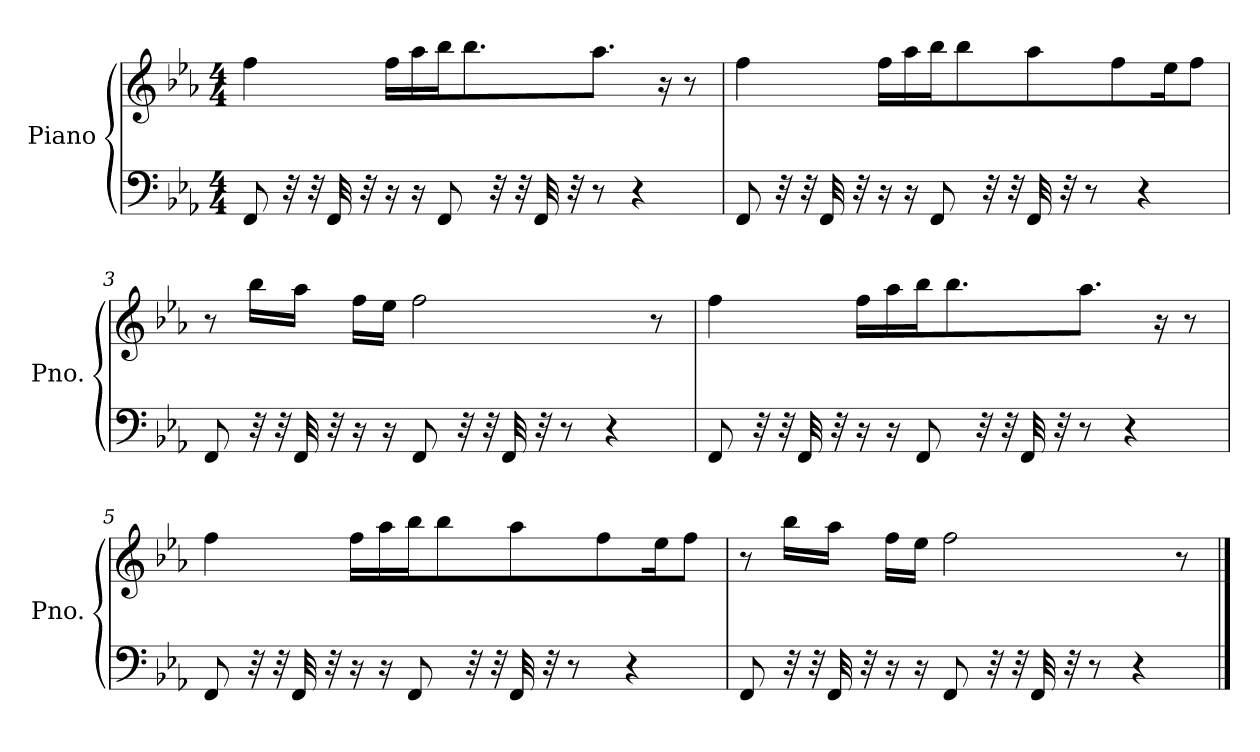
**kern	**kern
*part1	*part1
*staff2	*staff1
*I"Piano	*
*I'Pno.	*
*clefF4	*clefG2
*k[b-e-a-]	*k[b-e-a-]
*M4/4	*M4/4
*MM92	*MM92
=1	=1
8FF/	4ff\
32r	.
32r	.
32FF/	.
32r	.
16r	16ff\LL
16r	16aa-\
8FF/	16bb-\J
.	8.bb-\
32r	.
32r	.
32FF/	.
32r	.
8r	8.aa-\J
4r	.
.	16r
.	8r
=2	=2
8FF/	4ff\
32r	.
32r	.
32FF/	.
32r	.
16r	16ff\LL
16r	16aa-\
8FF/	16bb-\J
.	8bb-\
32r	.
32r	.
32FF/	8aa-\
32r	.
8r	.
.	8ff\
4r	.
.	16ee-\K
.	8ff\J
!!LO:LB:g=z
=3	=3
8FF/	8r
32r	16bb-\LL
32r	.
32FF/	16aa-\JJ
32r	.
16r	16ff\LL
16r	16ee-\JJ
8FF/	2ff\
32r	.
32r	.
32FF/	.
32r	.
8r	.
4r	.
.	8r
=4	=4
8FF/	4ff\
32r	.
32r	.
32FF/	.
32r	.
16r	16ff\LL
16r	16aa-\
8FF/	16bb-\J
.	8.bb-\
32r	.
32r	.
32FF/	.
32r	.
8r	8.aa-\J
4r	.
.	16r
.	8r
!!LO:LB:g=z
=5	=5
8FF/	4ff\
32r	.
32r	.
32FF/	.
32r	.
16r	16ff\LL
16r	16aa-\
8FF/	16bb-\J
.	8bb-\
32r	.
32r	.
32FF/	8aa-\
32r	.
8r	.
.	8ff\
4r	.
.	16ee-\K
.	8ff\J
=6	=6
8FF/	8r
32r	16bb-\LL
32r	.
32FF/	16aa-\JJ
32r	.
16r	16ff\LL
16r	16ee-\JJ
8FF/	2ff\
32r	.
32r	.
32FF/	.
32r	.
8r	.
4r	.
.	8r
==	==
*-	*-
